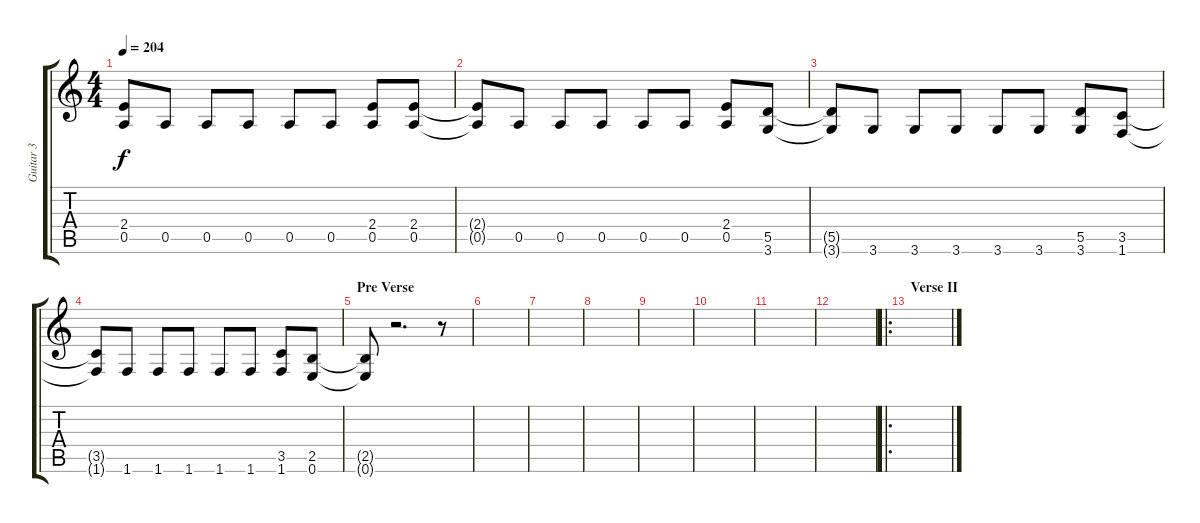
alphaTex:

\track ("Guitar 3" "Guitar 3") {instrument distortionguitar}
\staff {score tabs}
\tuning (E4 B3 G3 D3 A2 E2) {hide}
\ts (4 4)
\tempo 204
\clef g2
\ks c
(2.4{t} 0.5{t}).8{dy f} 0.5.8 0.5.8 0.5.8 0.5.8 0.5.8 (2.4 0.5).8 (2.4 0.5).8 |
(2.4{t} 0.5{t}).8 0.5.8 0.5.8 0.5.8 0.5.8 0.5.8 (2.4 0.5).8 (5.5 3.6).8 |
(5.5{t} 3.6{t}).8 3.6.8 3.6.8 3.6.8 3.6.8 3.6.8 (5.5 3.6).8 (3.5 1.6).8 |
(3.5{t} 1.6{t}).8 1.6.8 1.6.8 1.6.8 1.6.8 1.6.8 (3.5 1.6).8 (2.5 0.6).8 |
\section ("" "Pre Verse")
(2.5{t} 0.6{t}).8 r.2{d} r.8 |
|
|
|
|
|
|
|
\ro
\section ("" "Verse II")
